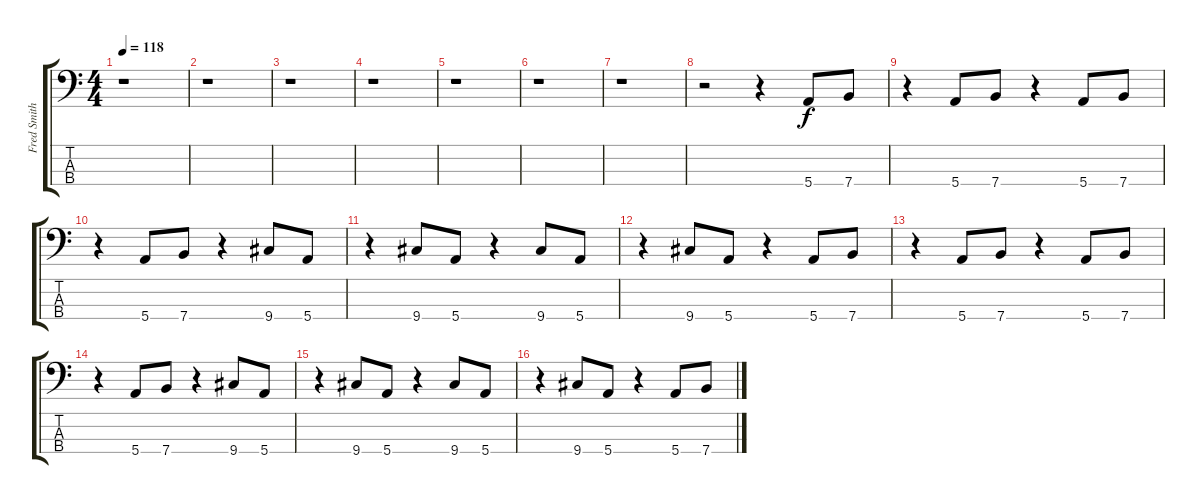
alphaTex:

\track ("Fred Smith" "Fred Smith") {instrument electricbassfinger}
\staff {score tabs}
\tuning (G2 D2 A1 E1) {hide}
\ts (4 4)
\tempo 118
\clef f4
\ks c
r.1{dy f instrument electricbassfinger} |
r.1 |
r.1 |
r.1 |
r.1 |
r.1 |
r.1 |
r.2 r.4 5.4.8 7.4.8 |
r.4 5.4.8 7.4.8 r.4 5.4.8 7.4.8 |
r.4 5.4.8 7.4.8 r.4 9.4.8 5.4.8 |
r.4 9.4.8 5.4.8 r.4 9.4.8 5.4.8 |
r.4 9.4.8 5.4.8 r.4 5.4.8 7.4.8 |
r.4 5.4.8 7.4.8 r.4 5.4.8 7.4.8 |
r.4 5.4.8 7.4.8 r.4 9.4.8 5.4.8 |
r.4 9.4.8 5.4.8 r.4 9.4.8 5.4.8 |
r.4 9.4.8 5.4.8 r.4 5.4.8 7.4.8
